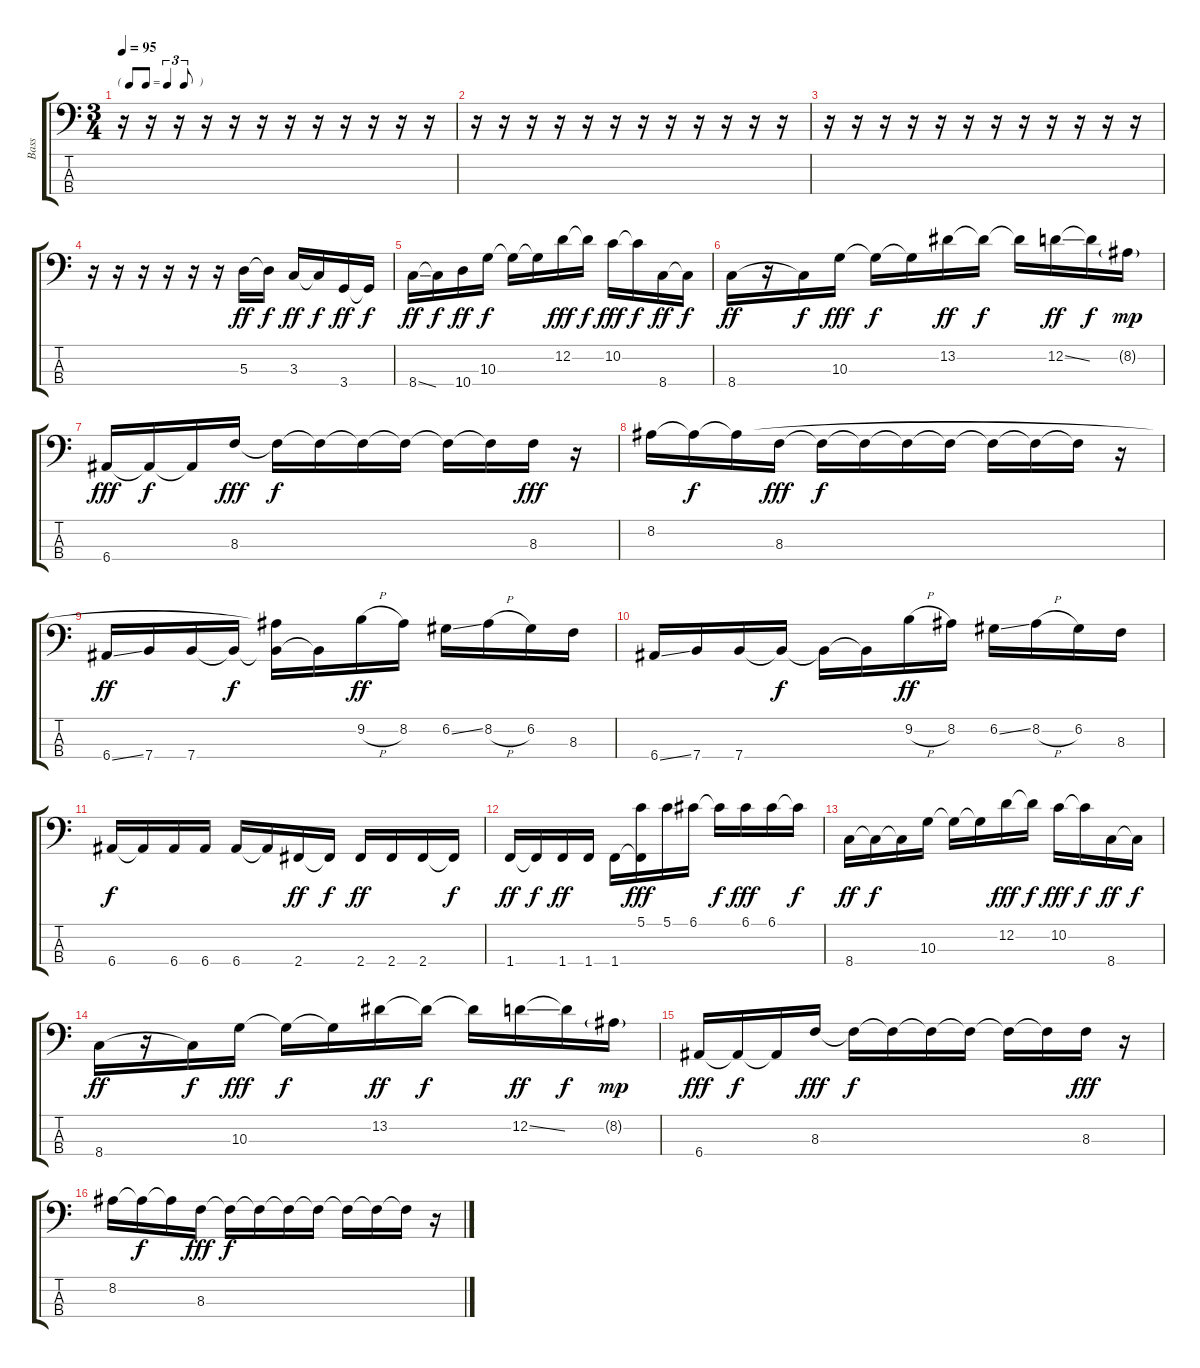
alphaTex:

\track ("Bass" "Bass") {instrument electricbassfinger}
\staff {score tabs}
\tuning (G2 D2 A1 E1) {hide}
\ts (3 4)
\tf triplet8th
\tempo 95
\clef f4
\ks c
r.16{dy ff instrument electricbassfinger} r.16 r.16 r.16 r.16 r.16 r.16 r.16 r.16 r.16 r.16 r.16 |
r.16 r.16 r.16 r.16 r.16 r.16 r.16 r.16 r.16 r.16 r.16 r.16 |
r.16 r.16 r.16 r.16 r.16 r.16 r.16 r.16 r.16 r.16 r.16 r.16 |
r.16 r.16 r.16 r.16 r.16 r.16 5.3.16 5.3{t}.16{dy f} 3.3.16{dy ff} 3.3{t}.16{dy f} 3.4.16{dy ff} 3.4{t}.16{dy f} |
8.4{ss}.16{dy ff} 8.4{t}.16{dy f} 10.4.16{dy ff} 10.3.16{dy f} 10.3{t}.16 10.3{t}.16 12.2.16{dy fff} 12.2{t}.16{dy f} 10.2.16{dy fff} 10.2{t}.16{dy f} 8.4.16{dy ff} 8.4{t}.16{dy f} |
8.4.16{dy ff} r.16 8.4{t}.16{dy f} 10.3.16{dy fff} 10.3{t}.16{dy f} 10.3{t}.16 13.2.16{dy ff} 13.2{t}.16{dy f} 13.2{t}.16 12.2{ss}.16{dy ff} 12.2{t}.16{dy f} 8.2{g}.16{dy mp} |
6.4.16{dy fff} 6.4{t}.16{dy f} 6.4{t}.16 8.3.16{dy fff} 8.3{t}.16{dy f} 8.3{t}.16 8.3{t}.16 8.3{t}.16 8.3{t}.16 8.3{t}.16 8.3.16{dy fff} r.16 |
8.2.16 8.2{t}.16{dy f} 8.2{t}.16 8.3.16{dy fff} 8.3{t}.16{dy f} 8.3{t}.16 8.3{t}.16 8.3{t}.16 8.3{t}.16 8.3{t}.16 8.3{t}.16 r.16 |
6.4{ss}.16{dy ff} 7.4.16 7.4.16 7.4{t}.16{dy f} (8.2{t} 7.4{t}).16 7.4{t}.16 9.2{h}.16{dy ff} 8.2.16 6.2{ss}.16 8.2{h}.16 6.2.16 8.3.16 |
6.4{ss}.16 7.4.16 7.4.16 7.4{t}.16{dy f} 7.4{t}.16 7.4{t}.16 9.2{h}.16{dy ff} 8.2.16 6.2{ss}.16 8.2{h}.16 6.2.16 8.3.16 |
6.4.16{dy f} 6.4{t}.16 6.4.16 6.4.16 6.4.16 6.4{t}.16 2.4.16{dy ff} 2.4{t}.16{dy f} 2.4.16{dy ff} 2.4.16 2.4.16 2.4{t}.16{dy f} |
1.4.16{dy ff} 1.4{t}.16{dy f} 1.4.16{dy ff} 1.4.16 1.4.16 (5.1 1.4{t}).16{dy fff} 5.1.16 6.1.16 6.1{t}.16{dy f} 6.1.16{dy fff} 6.1.16 6.1{t}.16{dy f} |
8.4.16{dy ff} 8.4{t}.16{dy f} 8.4{t}.16 10.3.16 10.3{t}.16 10.3{t}.16 12.2.16{dy fff} 12.2{t}.16{dy f} 10.2.16{dy fff} 10.2{t}.16{dy f} 8.4.16{dy ff} 8.4{t}.16{dy f} |
8.4.16{dy ff} r.16 8.4{t}.16{dy f} 10.3.16{dy fff} 10.3{t}.16{dy f} 10.3{t}.16 13.2.16{dy ff} 13.2{t}.16{dy f} 13.2{t}.16 12.2{ss}.16{dy ff} 12.2{t}.16{dy f} 8.2{g}.16{dy mp} |
6.4.16{dy fff} 6.4{t}.16{dy f} 6.4{t}.16 8.3.16{dy fff} 8.3{t}.16{dy f} 8.3{t}.16 8.3{t}.16 8.3{t}.16 8.3{t}.16 8.3{t}.16 8.3.16{dy fff} r.16 |
8.2.16 8.2{t}.16{dy f} 8.2{t}.16 8.3.16{dy fff} 8.3{t}.16{dy f} 8.3{t}.16 8.3{t}.16 8.3{t}.16 8.3{t}.16 8.3{t}.16 8.3{t}.16 r.16
